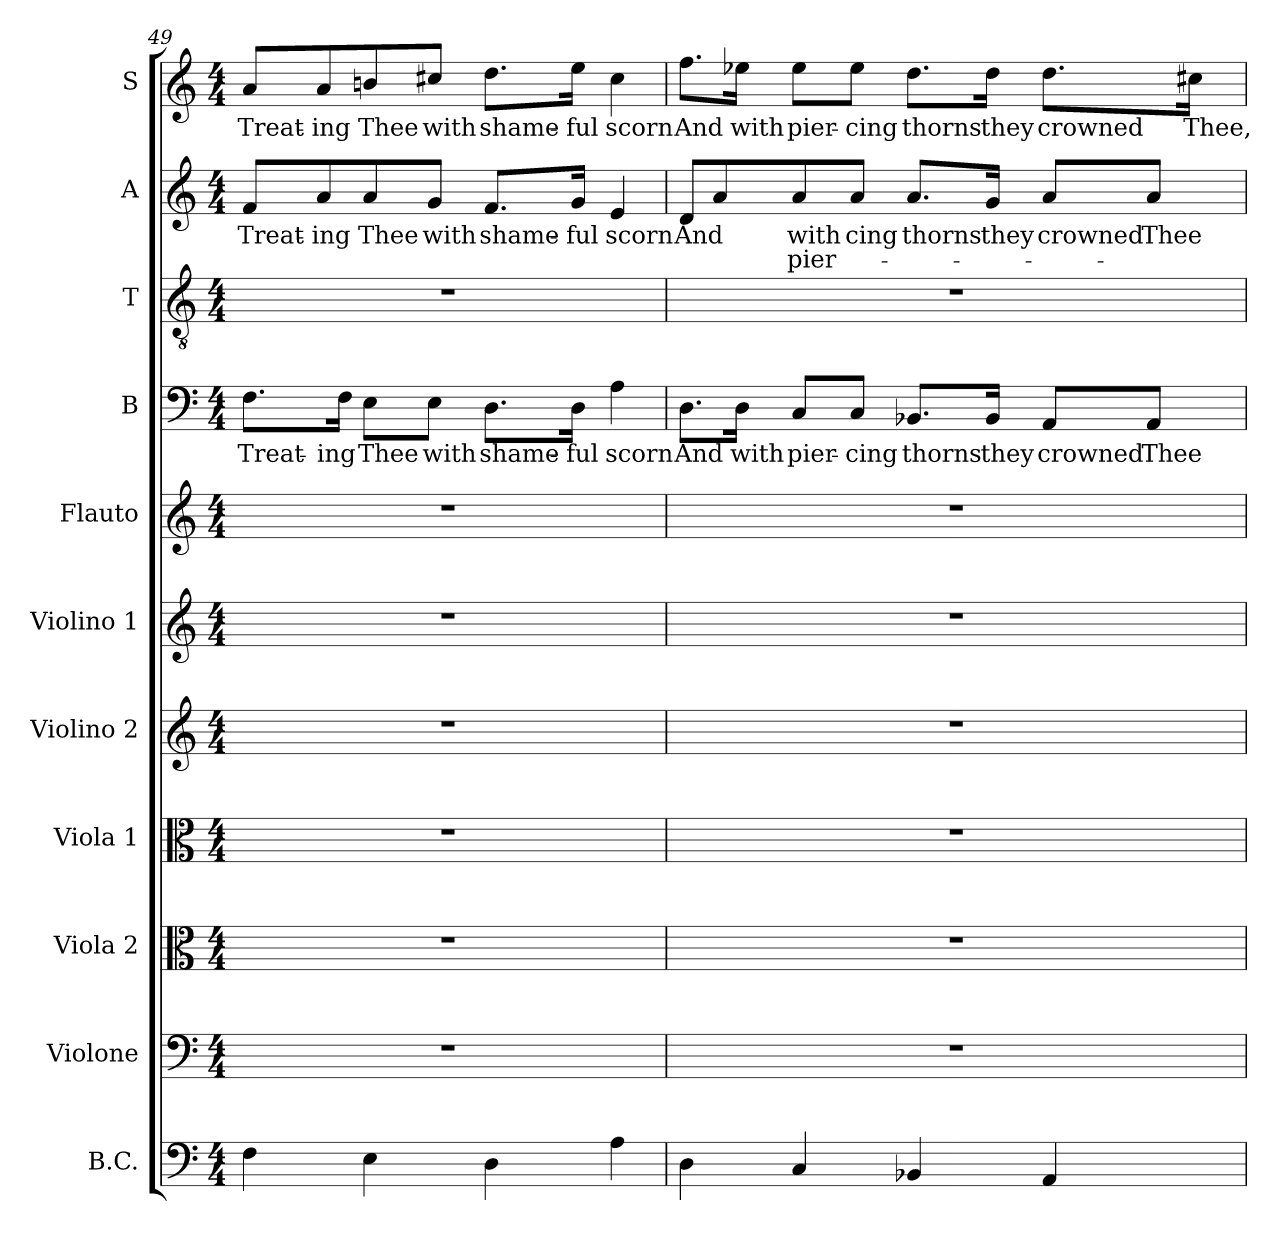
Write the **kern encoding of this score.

**kern	**kern	**kern	**kern	**kern	**kern	**kern	**kern	**text	**kern	**kern	**text	**text	**kern	**text
*part11	*part10	*part9	*part8	*part7	*part6	*part5	*part4	*part4	*part3	*part2	*part2	*part2	*part1	*part1
*staff11	*staff10	*staff9	*staff8	*staff7	*staff6	*staff5	*staff4	*staff4	*staff3	*staff2	*staff2	*staff2	*staff1	*staff1
*I"B.C.	*I"Violone	*I"Viola 2	*I"Viola 1	*I"Violino 2	*I"Violino 1	*I"Flauto	*I"B	*	*I"T	*I"A	*	*	*I"S	*
*I'B.C.	*I'Vne.	*I'Va2	*I'Va1	*I'Vn2	*I'Vn1	*I'Fl.	*I'B	*	*I'T	*I'A	*	*	*I'S	*
*clefF4	*clefF4	*clefC3	*clefC3	*clefG2	*clefG2	*clefG2	*clefF4	*	*clefGv2	*clefG2	*	*	*clefG2	*
*	*	*	*	*	*	*	*	*	*ITrd7c12	*	*	*	*	*
*k[]	*k[]	*k[]	*k[]	*k[]	*k[]	*k[]	*k[]	*	*k[]	*k[]	*	*	*k[]	*
*C:	*C:	*C:	*C:	*C:	*C:	*C:	*C:	*	*C:	*C:	*	*	*C:	*
*M4/4	*M4/4	*M4/4	*M4/4	*M4/4	*M4/4	*M4/4	*M4/4	*	*M4/4	*M4/4	*	*	*M4/4	*
=49	=49	=49	=49	=49	=49	=49	=49	=49	=49	=49	=49	=49	=49	=49
!	!	!	!	!	!	!	!	!LO:LY:b:color=#000000	!	!	!	!	!	!
!	!	!	!	!	!	!	!	!	!	!	!LO:LY:b:color=#000000	!	!	!
!	!	!	!	!	!	!	!	!	!	!	!	!	!	!LO:LY:b:color=#000000
4Fi\	1r	1r	1r	1r	1r	1r	8.Fi\L	Treat-	1r	8fi/L	Treat-	.	8ai/L	Treat-
!	!	!	!	!	!	!	!	!	!	!	!LO:LY:b:color=#000000	!	!	!
!	!	!	!	!	!	!	!	!	!	!	!	!	!	!LO:LY:b:color=#000000
.	.	.	.	.	.	.	.	.	.	8ai/	-ing	.	8ai/	-ing
!	!	!	!	!	!	!	!	!LO:LY:b:color=#000000	!	!	!	!	!	!
.	.	.	.	.	.	.	16Fi\Jk	-ing	.	.	.	.	.	.
!	!	!	!	!	!	!	!	!LO:LY:b:color=#000000	!	!	!	!	!	!
!	!	!	!	!	!	!	!	!	!	!	!LO:LY:b:color=#000000	!	!	!
!	!	!	!	!	!	!	!	!	!	!	!	!	!	!LO:LY:b:color=#000000
4Ei\	.	.	.	.	.	.	8Ei\L	Thee	.	8ai/	Thee	.	8bni/	Thee
!	!	!	!	!	!	!	!	!LO:LY:b:color=#000000	!	!	!	!	!	!
!	!	!	!	!	!	!	!	!	!	!	!LO:LY:b:color=#000000	!	!	!
!	!	!	!	!	!	!	!	!	!	!	!	!	!	!LO:LY:b:color=#000000
.	.	.	.	.	.	.	8Ei\J	with	.	8gi/J	with	.	8cc#Xi/J	with
!	!	!	!	!	!	!	!	!LO:LY:b:color=#000000	!	!	!	!	!	!
!	!	!	!	!	!	!	!	!	!	!	!LO:LY:b:color=#000000	!	!	!
!	!	!	!	!	!	!	!	!	!	!	!	!	!	!LO:LY:b:color=#000000
4Di\	.	.	.	.	.	.	8.Di\L	shame-	.	8.fi/L	shame-	.	8.ddi\L	shame-
!	!	!	!	!	!	!	!	!LO:LY:b:color=#000000	!	!	!	!	!	!
!	!	!	!	!	!	!	!	!	!	!	!LO:LY:b:color=#000000	!	!	!
!	!	!	!	!	!	!	!	!	!	!	!	!	!	!LO:LY:b:color=#000000
.	.	.	.	.	.	.	16Di\Jk	-ful	.	16gi/Jk	-ful	.	16eei\Jk	-ful
!	!	!	!	!	!	!	!	!LO:LY:b:color=#000000	!	!	!	!	!	!
!	!	!	!	!	!	!	!	!	!	!	!LO:LY:b:color=#000000	!	!	!
!	!	!	!	!	!	!	!	!	!	!	!	!	!	!LO:LY:b:color=#000000
4Ai\	.	.	.	.	.	.	4Ai\	scorn	.	4ei/	scorn	.	4cc#i\	scorn
!!LO:LB:g=z
=50	=50	=50	=50	=50	=50	=50	=50	=50	=50	=50	=50	=50	=50	=50
!	!	!	!	!	!	!	!	!LO:LY:b:color=#000000	!	!	!	!	!	!
!	!	!	!	!	!	!	!	!	!	!	!LO:LY:b:color=#000000	!	!	!
!	!	!	!	!	!	!	!	!	!	!	!	!	!	!LO:LY:b:color=#000000
4Di\	1r	1r	1r	1r	1r	1r	8.Di\L	And	1r	8di/L	And	.	8.ffi\L	And
.	.	.	.	.	.	.	.	.	.	8ai/	.	.	.	.
!	!	!	!	!	!	!	!	!LO:LY:b:color=#000000	!	!	!	!	!	!
!	!	!	!	!	!	!	!	!	!	!	!	!	!	!LO:LY:b:color=#000000
.	.	.	.	.	.	.	16Di\Jk	with	.	.	.	.	16ee-Xi\Jk	with
!	!	!	!	!	!	!	!	!LO:LY:b:color=#000000	!	!	!	!	!	!
!	!	!	!	!	!	!	!	!	!	!	!LO:LY:b:color=#000000	!LO:LY:b:color=#000000	!	!
!	!	!	!	!	!	!	!	!	!	!	!	!	!	!LO:LY:b:color=#000000
4Ci/	.	.	.	.	.	.	8Ci/L	pier-	.	8ai/	with	pier-	8ee-i\L	pier-
!	!	!	!	!	!	!	!	!LO:LY:b:color=#000000	!	!	!	!	!	!
!	!	!	!	!	!	!	!	!	!	!	!LO:LY:b:color=#000000	!	!	!
!	!	!	!	!	!	!	!	!	!	!	!	!	!	!LO:LY:b:color=#000000
.	.	.	.	.	.	.	8Ci/J	-cing	.	8ai/J	-cing	.	8ee-i\J	-cing
!	!	!	!	!	!	!	!	!LO:LY:b:color=#000000	!	!	!	!	!	!
!	!	!	!	!	!	!	!	!	!	!	!LO:LY:b:color=#000000	!	!	!
!	!	!	!	!	!	!	!	!	!	!	!	!	!	!LO:LY:b:color=#000000
4BB-Xi/	.	.	.	.	.	.	8.BB-Xi/L	thorns	.	8.ai/L	thorns	.	8.ddi\L	thorns
!	!	!	!	!	!	!	!	!LO:LY:b:color=#000000	!	!	!	!	!	!
!	!	!	!	!	!	!	!	!	!	!	!LO:LY:b:color=#000000	!	!	!
!	!	!	!	!	!	!	!	!	!	!	!	!	!	!LO:LY:b:color=#000000
.	.	.	.	.	.	.	16BB-i/Jk	they	.	16gi/Jk	they	.	16ddi\Jk	they
!	!	!	!	!	!	!	!	!LO:LY:b:color=#000000	!	!	!	!	!	!
!	!	!	!	!	!	!	!	!	!	!	!LO:LY:b:color=#000000	!	!	!
!	!	!	!	!	!	!	!	!	!	!	!	!	!	!LO:LY:b:color=#000000
4AAi/	.	.	.	.	.	.	8AAi/L	crowned	.	8ai/L	crowned	.	8.ddi\L	crowned
!	!	!	!	!	!	!	!	!LO:LY:b:color=#000000	!	!	!	!	!	!
!	!	!	!	!	!	!	!	!	!	!	!LO:LY:b:color=#000000	!	!	!
.	.	.	.	.	.	.	8AAi/J	Thee	.	8ai/J	Thee	.	.	.
!	!	!	!	!	!	!	!	!	!	!	!	!	!	!LO:LY:b:color=#000000
.	.	.	.	.	.	.	.	.	.	.	.	.	16cc#Xi\Jk	Thee,
=	=	=	=	=	=	=	=	=	=	=	=	=	=	=
*-	*-	*-	*-	*-	*-	*-	*-	*-	*-	*-	*-	*-	*-	*-
